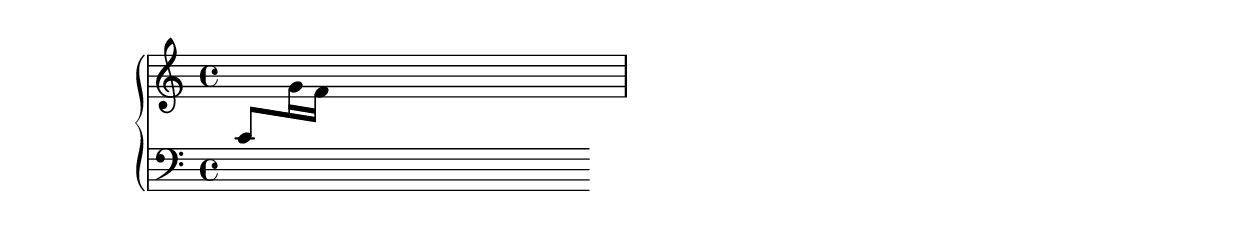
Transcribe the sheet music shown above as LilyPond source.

\version "1.7.18"
\score{
	\context PianoStaff <
	\context Staff=one \notes\relative c'{
		s1
	}
	\context Staff=two \notes\relative c'{
		\clef bass
% no knee
		\stemUp  c8-[ \translator Staff=one \stemDown g'16 f]
		s8
		s2
	}
	>
	\paper{
 		raggedright = ##t
	}
}


%% new-chords-done %%
